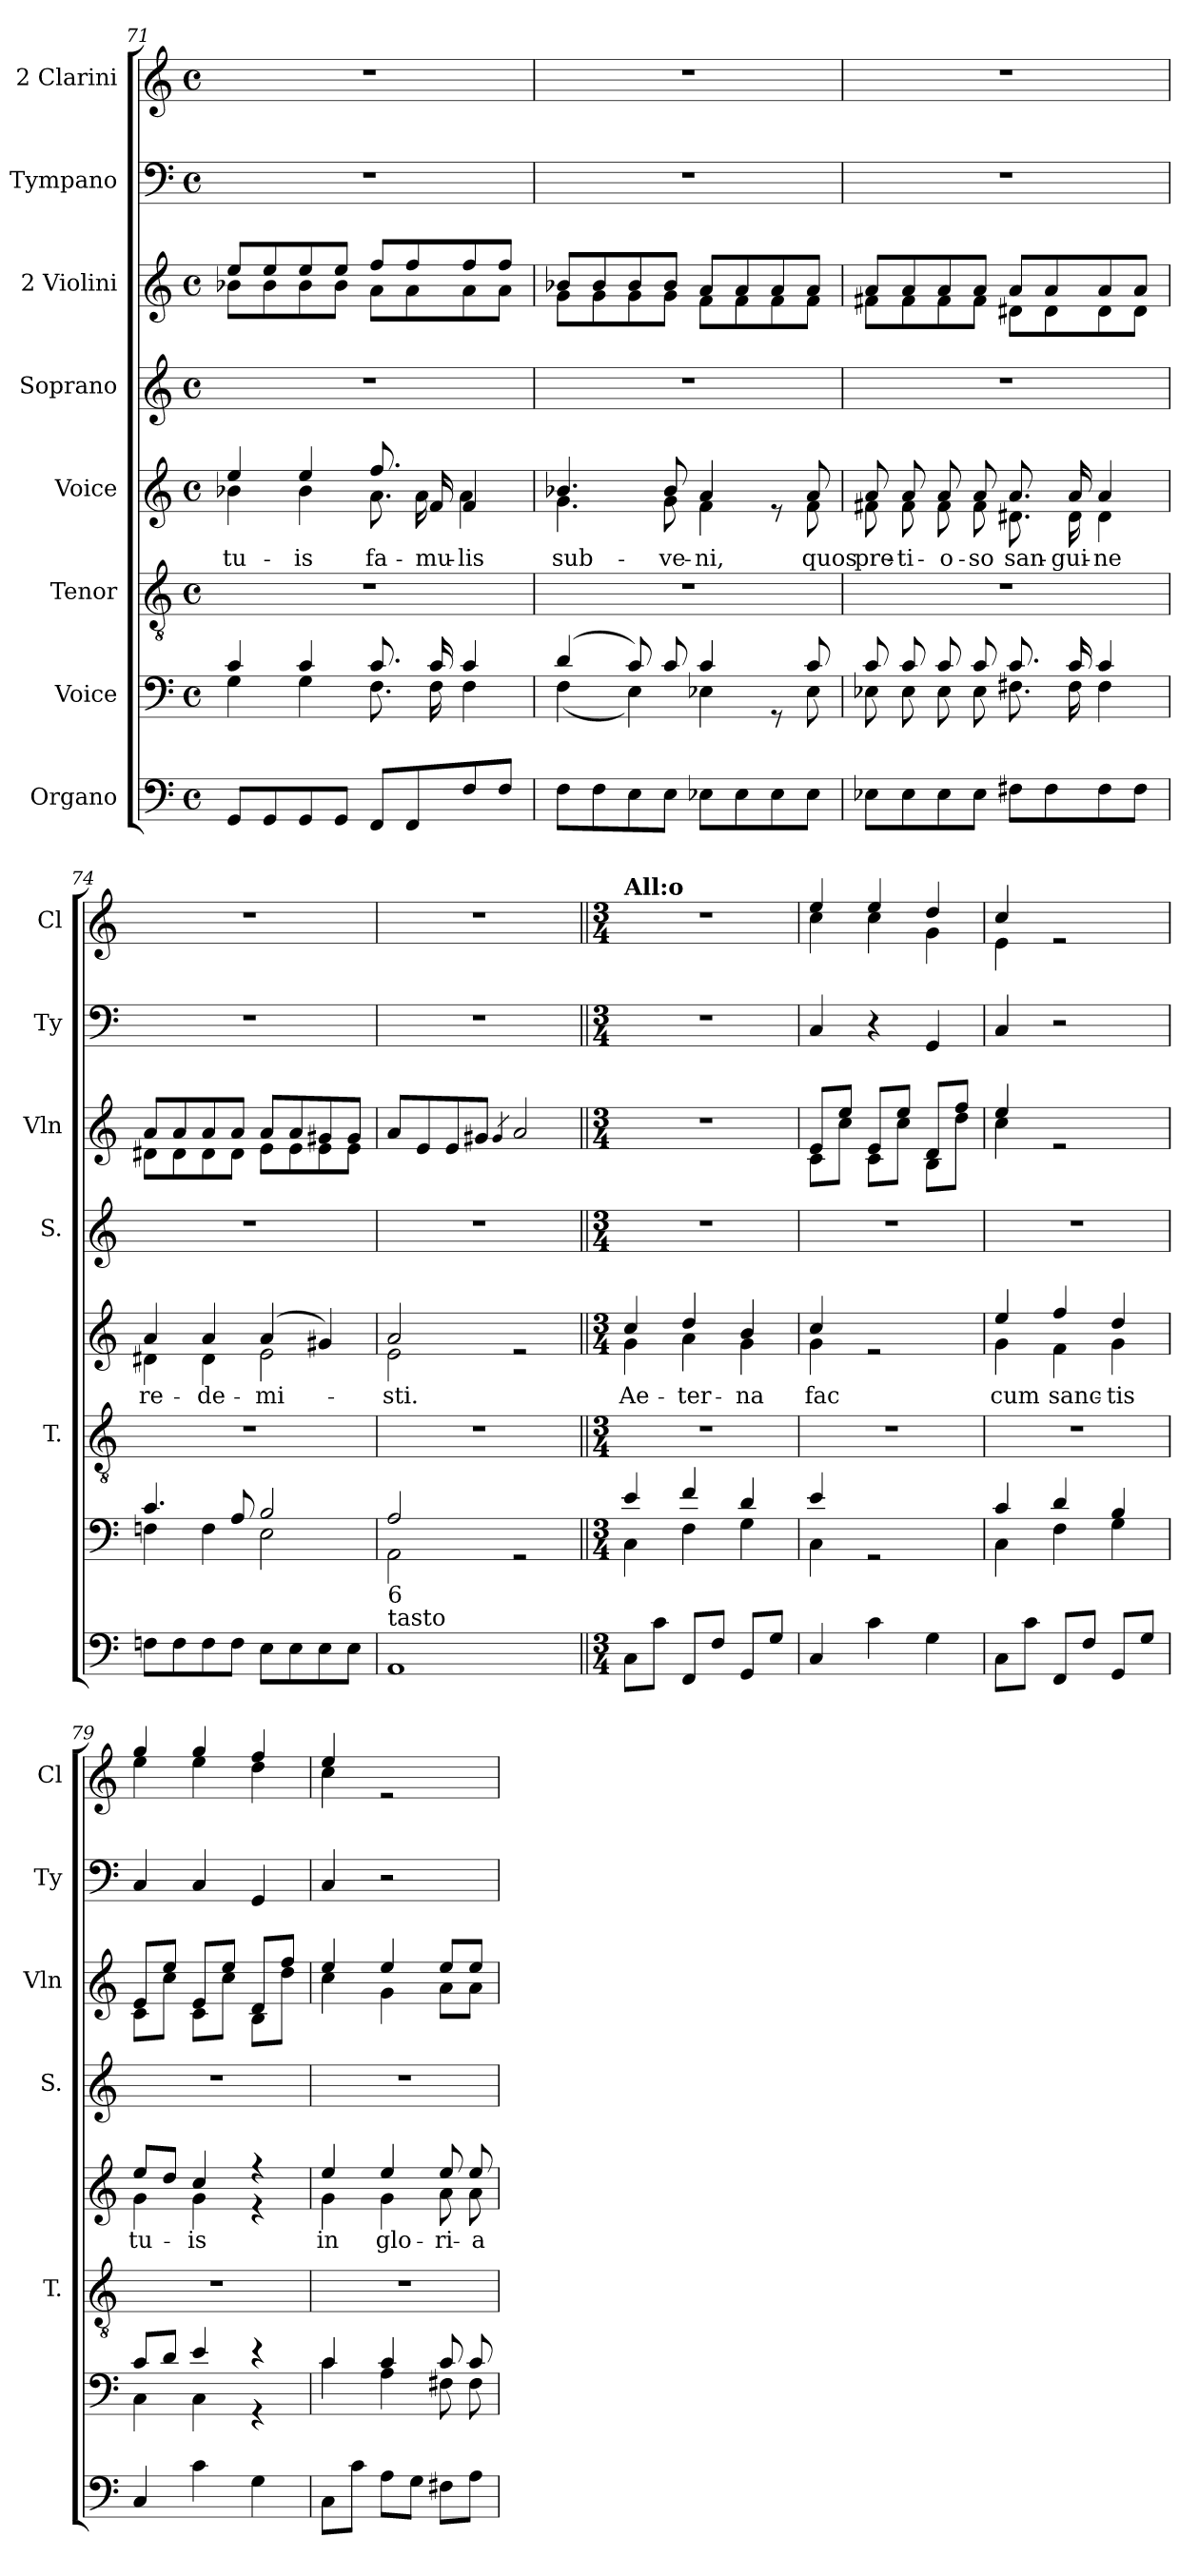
**kern	**kern	**kern	**kern	**text	**kern	**kern	**kern	**kern
*part8	*part7	*part6	*part5	*part5	*part4	*part3	*part2	*part1
*staff8	*staff7	*staff6	*staff5	*staff5	*staff4	*staff3	*staff2	*staff1
*I"Organo	*I"Voice	*I"Tenor	*I"Voice	*	*I"Soprano	*I"2 Violini	*I"Tympano	*I"2 Clarini
*	*	*I'T.	*	*	*I'S.	*I'Vln	*I'Ty	*I'Cl
*clefF4	*clefF4	*clefGv2	*clefG2	*	*clefG2	*clefG2	*clefF4	*clefG2
*k[]	*k[]	*k[]	*k[]	*	*k[]	*k[]	*k[]	*k[]
*M4/4	*M4/4	*M4/4	*M4/4	*	*M4/4	*M4/4	*M4/4	*M4/4
*met(c)	*met(c)	*met(c)	*met(c)	*	*met(c)	*met(c)	*met(c)	*met(c)
=71	=71	=71	=71	=71	=71	=71	=71	=71
*	*^	*	*^	*	*	*	*	*
!	!	!	!	!	!	!LO:LY:b	!	!	!	!
*	*	*	*	*	*	*	*	*^	*	*
8GG/L	4c/	4G\	1r	4ee/	4b-X\	tu-	1r	8ee/L	8b-X\L	1r	1r
8GG/	.	.	.	.	.	.	.	8ee/	8b-\	.	.
!	!	!	!	!	!	!LO:LY:b	!	!	!	!	!
8GG/	4c/	4G\	.	4ee/	4b-\	-is	.	8ee/	8b-\	.	.
8GG/J	.	.	.	.	.	.	.	8ee/J	8b-\J	.	.
!	!	!	!	!	!	!LO:LY:b	!	!	!	!	!
8FF/L	8.c/	8.F\	.	8.ff/	8.a\	fa-	.	8ff/L	8a\L	.	.
8FF/	.	.	.	.	.	.	.	8ff/	8a\	.	.
!	!	!	!	!	!	!LO:LY:b	!	!	!	!	!
.	16c/	16F\	.	16f/	16a\	-mu-	.	.	.	.	.
!	!	!	!	!	!	!LO:LY:b	!	!	!	!	!
8F/	4c/	4F\	.	4f/	4a\	-lis	.	8ff/	8a\	.	.
8F/J	.	.	.	.	.	.	.	8ff/J	8a\J	.	.
=72	=72	=72	=72	=72	=72	=72	=72	=72	=72	=72	=72
!	!	!	!	!	!	!LO:LY:b	!	!	!	!	!
8F\L	(4d/	(4F\	1r	4.b-X/	4.g\	sub-	1r	8b-X/L	8g\L	1r	1r
8F\	.	.	.	.	.	.	.	8b-/	8g\	.	.
8E\	8c/)	4E\)	.	.	.	.	.	8b-/	8g\	.	.
!	!	!	!	!	!	!LO:LY:b	!	!	!	!	!
8E\J	8c/	.	.	8b-/	8g\	-ve-	.	8b-/J	8g\J	.	.
!	!	!	!	!	!	!LO:LY:b	!	!	!	!	!
8E-X\L	4c/	4E-X\	.	4a/	4f\	-ni,	.	8a/L	8f\L	.	.
8E-\	.	.	.	.	.	.	.	8a/	8f\	.	.
8E-\	8rGG	8ryy	.	8re	8ryy	.	.	8a/	8f\	.	.
!	!	!	!	!	!	!LO:LY:b	!	!	!	!	!
8E-\J	8c/	8E-\	.	8a/	8f\	quos	.	8a/J	8f\J	.	.
!!LO:LB:g=z
=73	=73	=73	=73	=73	=73	=73	=73	=73	=73	=73	=73
!	!	!	!	!	!	!LO:LY:b	!	!	!	!	!
8E-X\L	8c/	8E-X\	1r	8a/	8f#X\	pre-	1r	8a/L	8f#X\L	1r	1r
!	!	!	!	!	!	!LO:LY:b	!	!	!	!	!
8E-\	8c/	8E-\	.	8a/	8f#\	-ti-	.	8a/	8f#\	.	.
!	!	!	!	!	!	!LO:LY:b	!	!	!	!	!
8E-\	8c/	8E-\	.	8a/	8f#\	-o-	.	8a/	8f#\	.	.
!	!	!	!	!	!	!LO:LY:b	!	!	!	!	!
8E-\J	8c/	8E-\	.	8a/	8f#\	-so	.	8a/J	8f#\J	.	.
!	!	!	!	!	!	!LO:LY:b	!	!	!	!	!
8F#X\L	8.c/	8.F#X\	.	8.a/	8.d#X\	san-	.	8a/L	8d#X\L	.	.
8F#\	.	.	.	.	.	.	.	8a/	8d#\	.	.
!	!	!	!	!	!	!LO:LY:b	!	!	!	!	!
.	16c/	16F#\	.	16a/	16d#\	-gui-	.	.	.	.	.
!	!	!	!	!	!	!LO:LY:b	!	!	!	!	!
8F#\	4c/	4F#\	.	4a/	4d#\	-ne	.	8a/	8d#\	.	.
8F#\J	.	.	.	.	.	.	.	8a/J	8d#\J	.	.
=74	=74	=74	=74	=74	=74	=74	=74	=74	=74	=74	=74
!	!	!	!	!	!	!LO:LY:b	!	!	!	!	!
8Fn\L	4.c/	4Fn\	1r	4a/	4d#X\	re-	1r	8a/L	8d#X\L	1r	1r
8F\	.	.	.	.	.	.	.	8a/	8d#\	.	.
!	!	!	!	!	!	!LO:LY:b	!	!	!	!	!
8F\	.	4F\	.	4a/	4d#\	-de-	.	8a/	8d#\	.	.
8F\J	8A/	.	.	.	.	.	.	8a/J	8d#\J	.	.
!	!	!	!	!	!	!LO:LY:b	!	!	!	!	!
8E\L	2B/	2E\	.	(4a/	2e\	-mi-	.	8a/L	8e\L	.	.
8E\	.	.	.	.	.	.	.	8a/	8e\	.	.
8E\	.	.	.	4g#X/)	.	.	.	8g#X/	8e\	.	.
8E\J	.	.	.	.	.	.	.	8g#/J	8e\J	.	.
=75	=75	=75	=75	=75	=75	=75	=75	=75	=75	=75	=75
!LO:TX:a:t=tasto	!	!	!	!	!	!	!	!	!	!	!
!LO:TX:a:t=6	!	!	!	!	!	!	!	!	!	!	!
!	!	!	!	!	!	!LO:LY:b	!	!	!	!	!
*	*	*	*	*	*	*	*	*v	*v	*	*
1AA	2A/	2AA\	1r	2a/	2e\	-sti.	1r	8a/L	1r	1r
.	.	.	.	.	.	.	.	8e/	.	.
.	.	.	.	.	.	.	.	8e/	.	.
.	.	.	.	.	.	.	.	8g#X/J	.	.
.	.	.	.	.	.	.	.	4qg#/	.	.
.	2rGG	2ryy	.	2re	2ryy	.	.	2a/	.	.
=76||	=76||	=76||	=76||	=76||	=76||	=76||	=76||	=76||	=76||	=76||
*M3/4	*M3/4	*	*M3/4	*M3/4	*	*	*M3/4	*M3/4	*M3/4	*M3/4
*	*	*	*	*	*	*	*	*	*	*MM120
!	!	!	!	!	!	!	!	!	!	!LO:TX:a:B:t=All&colon;o
!	!	!	!	!	!	!LO:LY:b	!	!	!	!
8C\L	4e/	4C\	2.r	4cc/	4g\	Ae-	2.r	2.r	2.r	2.r
8c\J	.	.	.	.	.	.	.	.	.	.
!	!	!	!	!	!	!LO:LY:b	!	!	!	!
8FF/L	4f/	4F\	.	4dd/	4a\	-ter-	.	.	.	.
8F/J	.	.	.	.	.	.	.	.	.	.
!	!	!	!	!	!	!LO:LY:b	!	!	!	!
8GG/L	4d/	4G\	.	4b/	4g\	-na	.	.	.	.
8G/J	.	.	.	.	.	.	.	.	.	.
=77	=77	=77	=77	=77	=77	=77	=77	=77	=77	=77
!	!	!	!	!	!	!LO:LY:b	!	!	!	!
*	*	*	*	*	*	*	*	*^	*	*^
4C/	4e/	4C\	2.r	4cc/	4g\	fac	2.r	8e/L	8c\L	4C/	4ee/	4cc\
.	.	.	.	.	.	.	.	8ee/J	8cc\J	.	.	.
4c\	2rGG	2ryy	.	2re	2ryy	.	.	8e/L	8c\L	4r	4ee/	4cc\
.	.	.	.	.	.	.	.	8ee/J	8cc\J	.	.	.
4G\	.	.	.	.	.	.	.	8d/L	8B\L	4GG/	4dd/	4g\
.	.	.	.	.	.	.	.	8ff/J	8dd\J	.	.	.
!!LO:PB:g=z	!!
=78	=78	=78	=78	=78	=78	=78	=78	=78	=78	=78	=78	=78
!	!	!	!	!	!	!LO:LY:b	!	!	!	!	!	!
8C\L	4c/	4C\	2.r	4ee/	4g\	cum	2.r	4ee/	4cc\	4C/	4cc/	4e\
8c\J	.	.	.	.	.	.	.	.	.	.	.	.
!	!	!	!	!	!	!LO:LY:b	!	!	!	!	!	!
8FF/L	4d/	4F\	.	4ff/	4f\	sanc-	.	2re	2ryy	2r	2re	2ryy
8F/J	.	.	.	.	.	.	.	.	.	.	.	.
!	!	!	!	!	!	!LO:LY:b	!	!	!	!	!	!
8GG/L	4B/	4G\	.	4dd/	4g\	-tis	.	.	.	.	.	.
8G/J	.	.	.	.	.	.	.	.	.	.	.	.
=79	=79	=79	=79	=79	=79	=79	=79	=79	=79	=79	=79	=79
!	!	!	!	!	!	!LO:LY:b	!	!	!	!	!	!
4C/	8c/L	4C\	2.r	8ee/L	4g\	tu-	2.r	8e/L	8c\L	4C/	4gg/	4ee\
.	8d/J	.	.	8dd/J	.	.	.	8ee/J	8cc\J	.	.	.
!	!	!	!	!	!	!LO:LY:b	!	!	!	!	!	!
4c\	4e/	4C\	.	4cc/	4g\	-is	.	8e/L	8c\L	4C/	4gg/	4ee\
.	.	.	.	.	.	.	.	8ee/J	8cc\J	.	.	.
4G\	4r	4r	.	4r	4r	.	.	8d/L	8B\L	4GG/	4ff/	4dd\
.	.	.	.	.	.	.	.	8ff/J	8dd\J	.	.	.
=80	=80	=80	=80	=80	=80	=80	=80	=80	=80	=80	=80	=80
!	!	!	!	!	!	!LO:LY:b	!	!	!	!	!	!
8C\L	4c/	4c\	2.r	4ee/	4g\	in	2.r	4ee/	4cc\	4C/	4ee/	4cc\
8c\J	.	.	.	.	.	.	.	.	.	.	.	.
!	!	!	!	!	!	!LO:LY:b	!	!	!	!	!	!
8A\L	4c/	4A\	.	4ee/	4g\	glo-	.	4ee/	4g\	2r	2re	2ryy
8G\J	.	.	.	.	.	.	.	.	.	.	.	.
!	!	!	!	!	!	!LO:LY:b	!	!	!	!	!	!
8F#X\L	8c/	8F#X\	.	8ee/	8a\	-ri-	.	8ee/L	8a\L	.	.	.
!	!	!	!	!	!	!LO:LY:b	!	!	!	!	!	!
8A\J	8c/	8F#\	.	8ee/	8a\	-a	.	8ee/J	8a\J	.	.	.
*	*v	*v	*	*v	*v	*	*	*v	*v	*	*v	*v
=	=	=	=	=	=	=	=	=
*-	*-	*-	*-	*-	*-	*-	*-	*-
